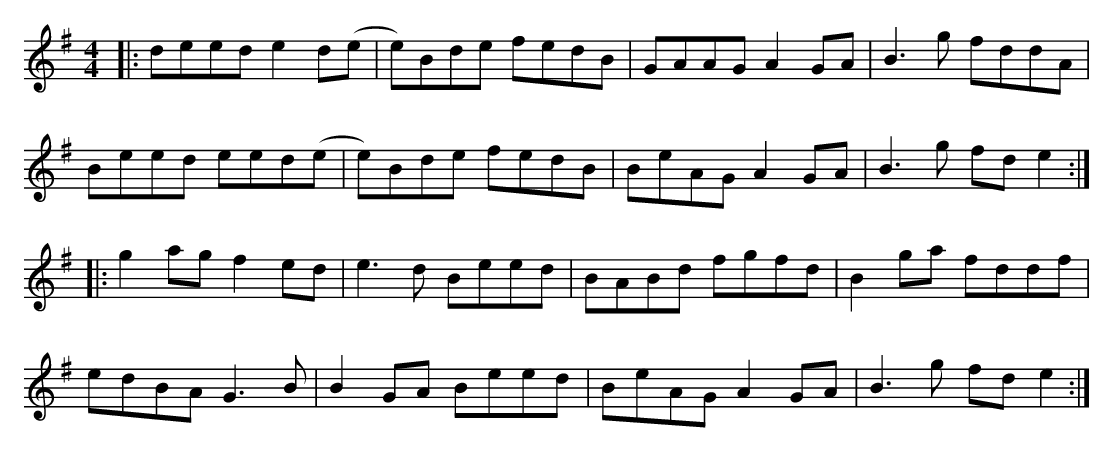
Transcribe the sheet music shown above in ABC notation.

X:1
M:4/4
K:G
|:deed e2 d(e|e)Bde fedB|GAAG A2 GA|B3 g fddA|
Beed eed(e|e)Bde fedB|BeAG A2 GA|B3 g fd e2:|
|:g2 ag f2 ed|e3 d Beed|BABd fgfd|B2 ga fddf|
edBA G3 B|B2 GA Beed|BeAG A2 GA|B3 g fd e2:|
